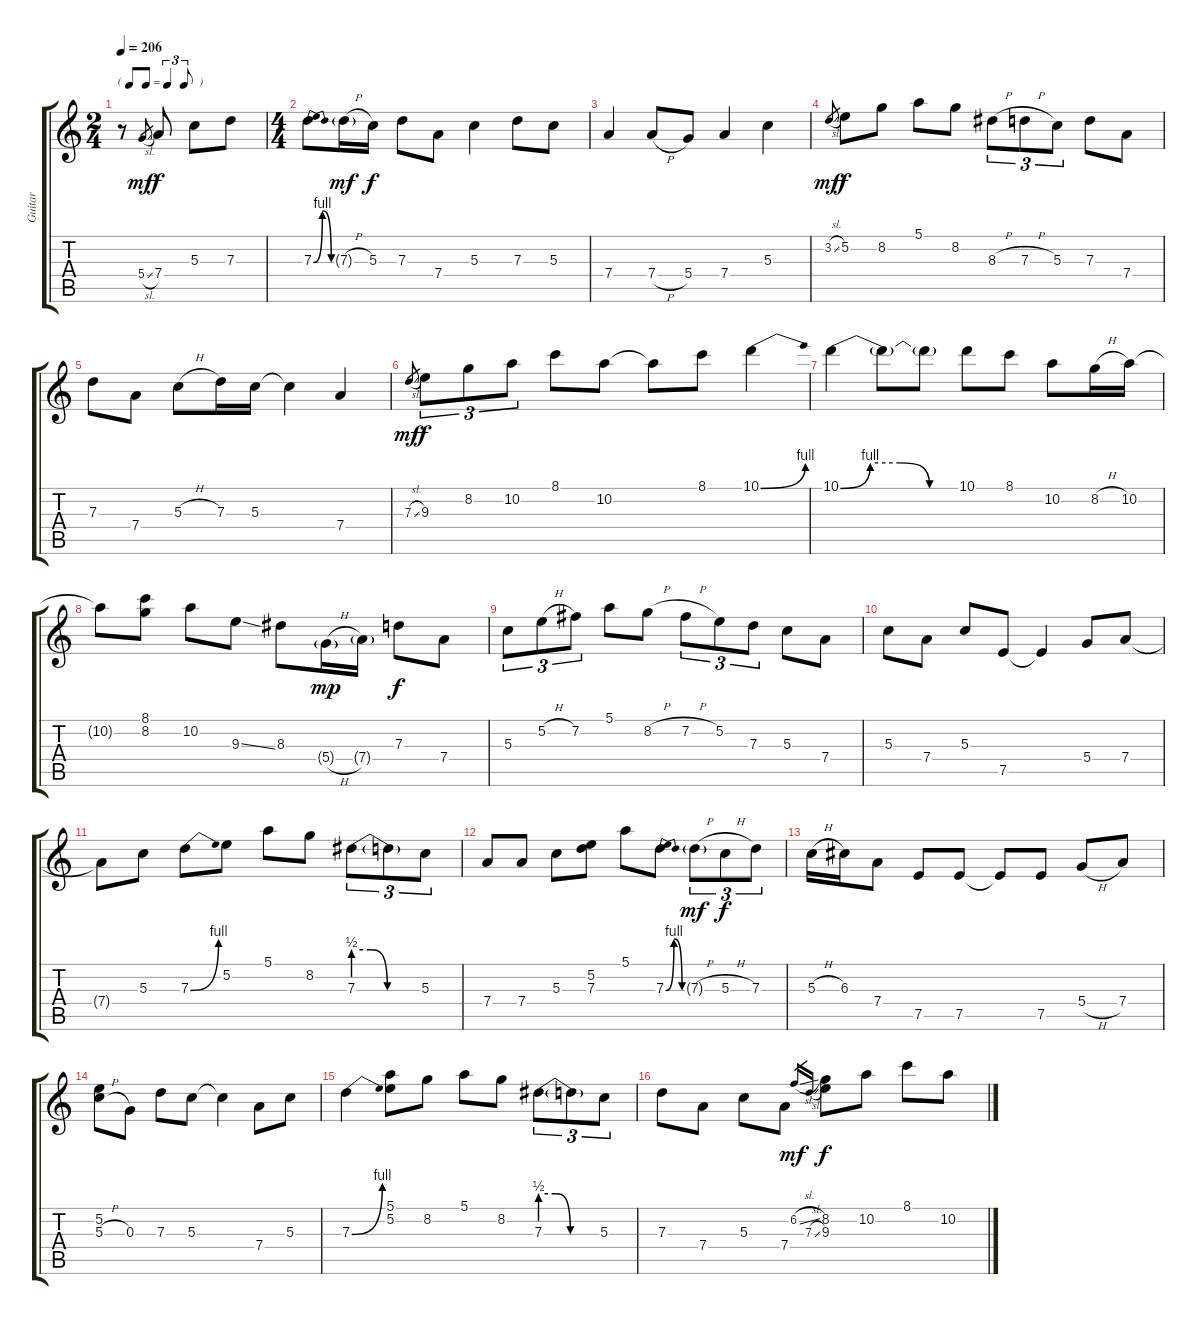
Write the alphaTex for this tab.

\track ("Guitar" "Guitar") {instrument overdrivenguitar}
\staff {score tabs}
\tuning (E4 B3 G3 D3 A2 E2) {hide}
\ts (2 4)
\tf triplet8th
\tempo 206
\clef g2
\ks c
r.8{dy mf instrument overdrivenguitar} 5.4{sl}.8{gr} 7.4.8{dy f} 5.3.8 7.3.8 |
\ts (4 4)
7.3{be (bendrelease 0 0 15 4 30 4 60 0)}.8 7.3{h g}.16{dy mf} 5.3.16{dy f} 7.3.8 7.4.8 5.3.4 7.3.8 5.3.8 |
7.4.4 7.4{h}.8 5.4.8 7.4.4 5.3.4 |
3.2{sl}.8{gr dy mf} 5.2.8{dy f} 8.2.8 5.1.8 8.2.8 8.3{h}.8{tu (3 2)} 7.3{h}.8{tu (3 2)} 5.3.8{tu (3 2)} 7.3.8 7.4.8 |
7.3.8 7.4.8 5.3{h}.8 7.3.16 5.3.16 5.3{t}.4 7.4.4 |
7.3{sl}.8{gr dy mf} 9.3.8{tu (3 2) dy f} 8.2.8{tu (3 2)} 10.2.8{tu (3 2)} 8.1.8 10.2.8 10.2{t}.8 8.1.8 10.1{be (bend 0 0 60 4)}.4 |
10.1{be (custom 0 0 15 4 30 4 45 0 60 0)}.4 10.1{t}.8 10.1{t}.8 10.1.8 8.1.8 10.2.8 8.2{h}.16 10.2.16 |
10.2{t}.8 (8.1 8.2).8 10.2.8 9.3{ss}.8 8.3.8 5.4{h g}.16{dy mp} 7.4{g}.16 7.3.8{dy f} 7.4.8 |
5.3.8{tu (3 2)} 5.2{h}.8{tu (3 2)} 7.2.8{tu (3 2)} 5.1.8 8.2{h}.8 7.2{h}.8{tu (3 2)} 5.2.8{tu (3 2)} 7.3.8{tu (3 2)} 5.3.8 7.4.8 |
5.3.8 7.4.8 5.3.8 7.5.8 7.5{t}.4 5.4.8 7.4.8 |
7.4{t}.8 5.3.8 7.3{be (bend 0 0 60 4)}.8 5.2.8 5.1.8 8.2.8 7.3{be (custom 0 2 15 2 30 0 60 0)}.8{tu (3 2)} 7.3{t}.8{tu (3 2)} 5.3.8{tu (3 2)} |
7.4.8 7.4.8 5.3.8 (5.2 7.3).8 5.1.8 7.3{be (bendrelease 0 0 15 4 30 4 60 0)}.8 7.3{h g}.8{tu (3 2) dy mf} 5.3{h}.8{tu (3 2) dy f} 7.3.8{tu (3 2)} |
5.3{h}.16 6.3.16 7.4.8 7.5.8 7.5.8 7.5{t}.8 7.5.8 5.4{h}.8 7.4.8 |
(5.2 5.3{h}).8 0.3.8 7.3.8 5.3.8 5.3{t}.4 7.4.8 5.3.8 |
7.3{be (bend 0 0 60 4)}.4 (5.1 5.2).8 8.2.8 5.1.8 8.2.8 7.3{be (custom 0 2 15 2 30 0 60 0)}.8{tu (3 2)} 7.3{t}.8{tu (3 2)} 5.3.8{tu (3 2)} |
7.3.8 7.4.8 5.3.8 7.4.8 6.2{sl}.16{gr dy mf} 7.3{sl}.16{gr} (8.2 9.3).8{dy f} 10.2.8 8.1.8 10.2.8
